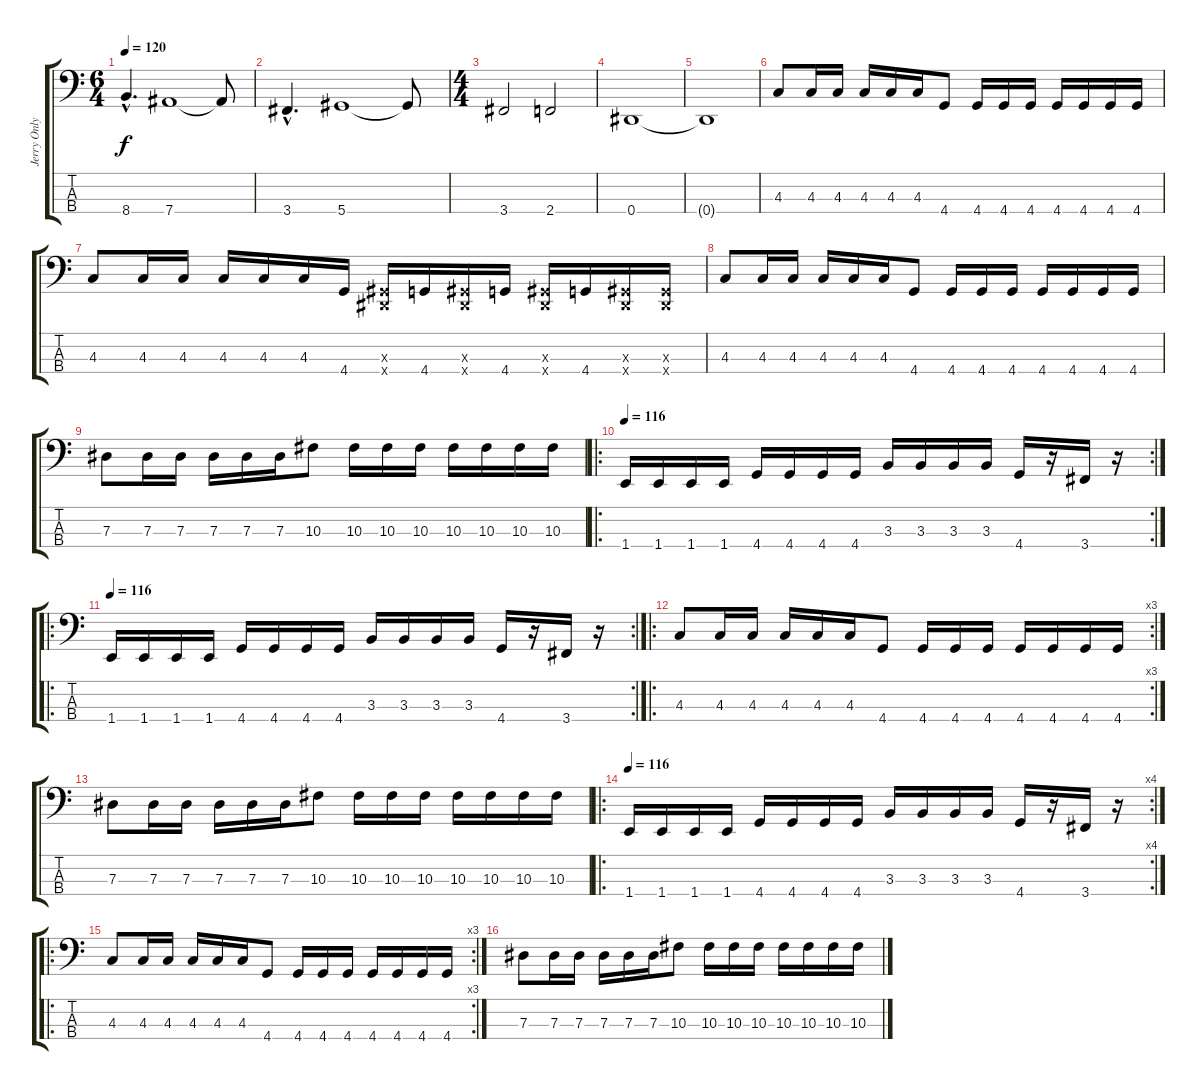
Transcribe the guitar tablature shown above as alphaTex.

\track ("Jerry Only" "Jerry Only") {instrument distortionguitar}
\staff {score tabs}
\tuning (Gb2 Db2 Ab1 Eb1) {hide}
\ts (6 4)
\tempo 120
\clef f4
\ks c
8.4{hac}.4{d dy f} 7.4.1 7.4{t}.8 |
3.4{hac}.4{d} 5.4.1 5.4{t}.8 |
\ts (4 4)
3.4.2 2.4.2 |
0.4.1 |
0.4{t}.1 |
4.3.8 4.3.16 4.3.16 4.3.16 4.3.16 4.3.16 4.4.8 4.4.16 4.4.16 4.4.16 4.4.16 4.4.16 4.4.16 4.4.16 |
4.3.8 4.3.16 4.3.16 4.3.16 4.3.16 4.3.16 4.4.16 (0.3{x} 0.4{x}).16 4.4.16 (0.3{x} 0.4{x}).16 4.4.16 (0.3{x} 0.4{x}).16 4.4.16 (0.3{x} 0.4{x}).16 (0.3{x} 0.4{x}).16 |
4.3.8 4.3.16 4.3.16 4.3.16 4.3.16 4.3.16 4.4.8 4.4.16 4.4.16 4.4.16 4.4.16 4.4.16 4.4.16 4.4.16 |
7.3.8 7.3.16 7.3.16 7.3.16 7.3.16 7.3.16 10.3.8 10.3.16 10.3.16 10.3.16 10.3.16 10.3.16 10.3.16 10.3.16 |
\ro
\rc 2
\tempo 116
1.4.16 1.4.16 1.4.16 1.4.16 4.4.16 4.4.16 4.4.16 4.4.16 3.3.16 3.3.16 3.3.16 3.3.16 4.4.16 r.16 3.4.16 r.16 |
\ro
\rc 2
\tempo 116
1.4.16 1.4.16 1.4.16 1.4.16 4.4.16 4.4.16 4.4.16 4.4.16 3.3.16 3.3.16 3.3.16 3.3.16 4.4.16 r.16 3.4.16 r.16 |
\ro
\rc 3
4.3.8 4.3.16 4.3.16 4.3.16 4.3.16 4.3.16 4.4.8 4.4.16 4.4.16 4.4.16 4.4.16 4.4.16 4.4.16 4.4.16 |
7.3.8 7.3.16 7.3.16 7.3.16 7.3.16 7.3.16 10.3.8 10.3.16 10.3.16 10.3.16 10.3.16 10.3.16 10.3.16 10.3.16 |
\ro
\rc 4
\tempo 116
1.4.16 1.4.16 1.4.16 1.4.16 4.4.16 4.4.16 4.4.16 4.4.16 3.3.16 3.3.16 3.3.16 3.3.16 4.4.16 r.16 3.4.16 r.16 |
\ro
\rc 3
4.3.8 4.3.16 4.3.16 4.3.16 4.3.16 4.3.16 4.4.8 4.4.16 4.4.16 4.4.16 4.4.16 4.4.16 4.4.16 4.4.16 |
7.3.8 7.3.16 7.3.16 7.3.16 7.3.16 7.3.16 10.3.8 10.3.16 10.3.16 10.3.16 10.3.16 10.3.16 10.3.16 10.3.16
